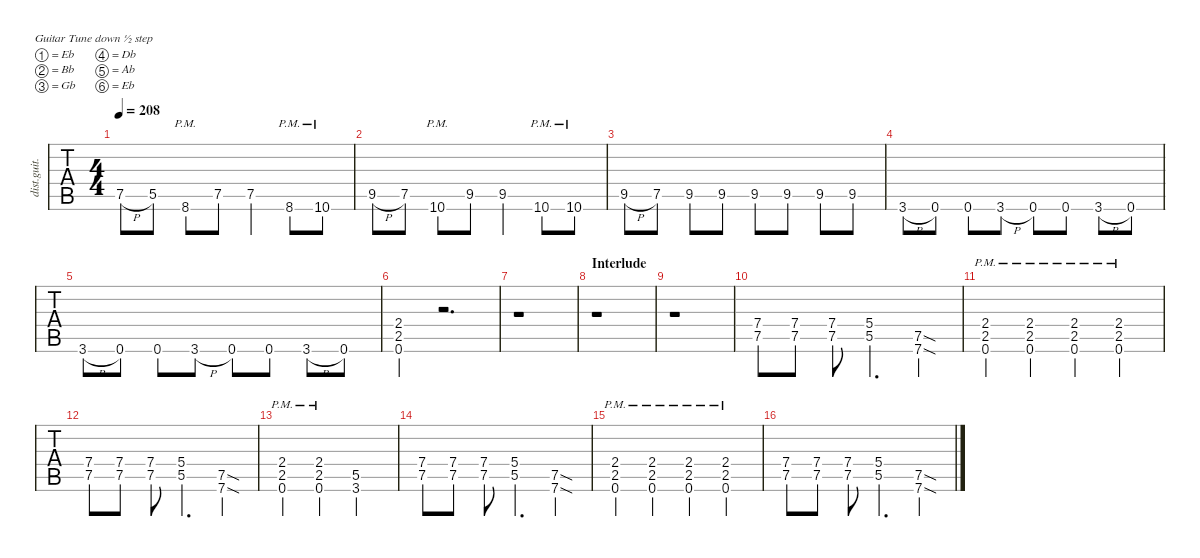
\defaultSystemsLayout 4
\hideDynamics
\bracketExtendMode nobrackets
\otherSystemsTrackNameOrientation horizontal
\track ("Rhythm Guitar 1 (James)" "dist.guit.") {multiBarRest instrument distortionguitar}
\staff {tabs}
\tuning (Eb4 Bb3 Gb3 Db3 Ab2 Eb2)
\ts (4 4)
\tempo 208
\clef g2
\ks c
7.5{h acc #}.8{dy mf} 5.5{acc #}.8 8.6{pm}.8 7.5{acc #}.8 7.5{acc #}.4 8.6{pm}.8 10.6{pm acc #}.8 |
9.5{h}.8 7.5{acc #}.8 10.6{pm acc #}.8 9.5.8 9.5.4 10.6{pm acc #}.8 10.6{pm acc #}.8 |
9.5{h}.8 7.5{acc #}.8 9.5.8 9.5.8 9.5.8 9.5.8 9.5.8 9.5.8 |
3.6{h acc #}.8 0.6{acc #}.8 0.6{acc #}.8 3.6{h acc #}.8 0.6{acc #}.8 0.6{acc #}.8 3.6{h acc #}.8 0.6{acc #}.8 |
3.6{h acc #}.8 0.6{acc #}.8 0.6{acc #}.8 3.6{h acc #}.8 0.6{acc #}.8 0.6{acc #}.8 3.6{h acc #}.8 0.6{acc #}.8 |
(0.6{acc #} 2.5{acc #} 2.4{acc #}).4 r.2{d} |
r.1 |
\section ("" "Interlude")
r.1 |
r.1 |
(7.4{acc #} 7.5{acc #}).8 (7.4{acc #} 7.5{acc #}).8 (7.4{acc #} 7.5{acc #}).8 (5.5{acc #} 5.4{acc #}).4{d} (7.6{sod acc #} 7.5{sod acc #}).4 |
(0.6{pm acc #} 2.5{pm acc #} 2.4{pm acc #}).4 (0.6{pm acc #} 2.5{pm acc #} 2.4{pm acc #}).4 (0.6{pm acc #} 2.5{pm acc #} 2.4{pm acc #}).4 (0.6{pm acc #} 2.5{pm acc #} 2.4{pm acc #}).4 |
(7.4{acc #} 7.5{acc #}).8 (7.4{acc #} 7.5{acc #}).8 (7.4{acc #} 7.5{acc #}).8 (5.5{acc #} 5.4{acc #}).4{d} (7.6{sod acc #} 7.5{sod acc #}).4 |
(0.6{pm acc #} 2.5{pm acc #} 2.4{pm acc #}).4 (0.6{pm acc #} 2.5{pm acc #} 2.4{pm acc #}).4 (3.6{acc #} 5.5{acc #}).2 |
(7.4{acc #} 7.5{acc #}).8 (7.4{acc #} 7.5{acc #}).8 (7.4{acc #} 7.5{acc #}).8 (5.5{acc #} 5.4{acc #}).4{d} (7.6{sod acc #} 7.5{sod acc #}).4 |
(0.6{pm acc #} 2.5{pm acc #} 2.4{pm acc #}).4 (0.6{pm acc #} 2.5{pm acc #} 2.4{pm acc #}).4 (0.6{pm acc #} 2.5{pm acc #} 2.4{pm acc #}).4 (0.6{pm acc #} 2.5{pm acc #} 2.4{pm acc #}).4 |
(7.4{acc #} 7.5{acc #}).8 (7.4{acc #} 7.5{acc #}).8 (7.4{acc #} 7.5{acc #}).8 (5.5{acc #} 5.4{acc #}).4{d} (7.6{sod acc #} 7.5{sod acc #}).4
